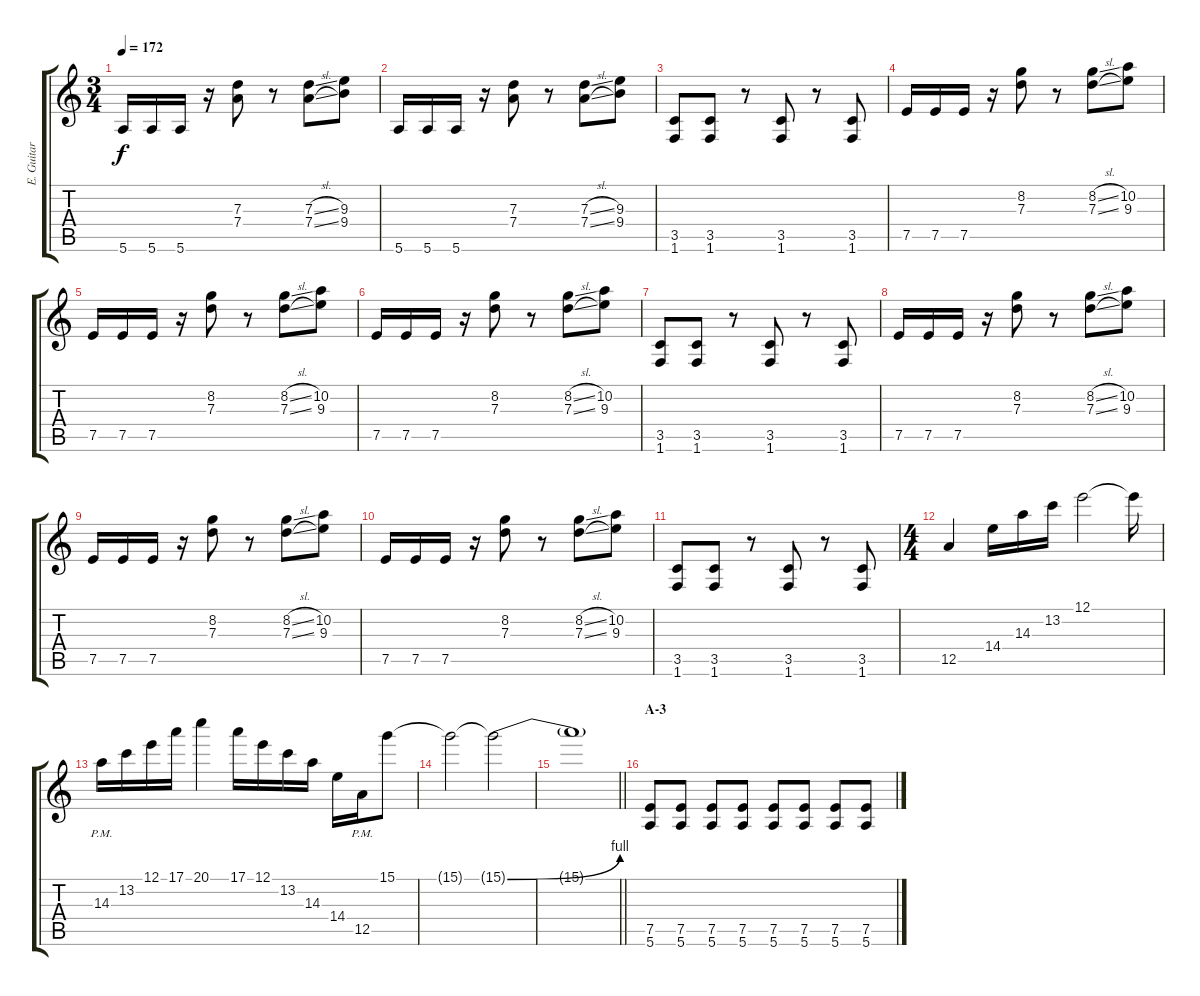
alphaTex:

\track ("E. Guitar II" "E. Guitar ") {instrument distortionguitar}
\staff {score tabs}
\tuning (E4 B3 G3 D3 A2 E2) {hide}
\ts (3 4)
\tempo 172
\clef g2
\ks c
5.6.16{dy f} 5.6.16 5.6.16 r.16 (7.3 7.4).8 r.8 (7.3{sl} 7.4{sl}).8 (9.3 9.4).8 |
5.6.16 5.6.16 5.6.16 r.16 (7.3 7.4).8 r.8 (7.3{sl} 7.4{sl}).8 (9.3 9.4).8 |
(3.5 1.6).8 (3.5 1.6).8 r.8 (3.5 1.6).8 r.8 (3.5 1.6).8 |
7.5.16 7.5.16 7.5.16 r.16 (8.2 7.3).8 r.8 (8.2{sl} 7.3{sl}).8 (10.2 9.3).8 |
7.5.16 7.5.16 7.5.16 r.16 (8.2 7.3).8 r.8 (8.2{sl} 7.3{sl}).8 (10.2 9.3).8 |
7.5.16 7.5.16 7.5.16 r.16 (8.2 7.3).8 r.8 (8.2{sl} 7.3{sl}).8 (10.2 9.3).8 |
(3.5 1.6).8 (3.5 1.6).8 r.8 (3.5 1.6).8 r.8 (3.5 1.6).8 |
7.5.16 7.5.16 7.5.16 r.16 (8.2 7.3).8 r.8 (8.2{sl} 7.3{sl}).8 (10.2 9.3).8 |
7.5.16 7.5.16 7.5.16 r.16 (8.2 7.3).8 r.8 (8.2{sl} 7.3{sl}).8 (10.2 9.3).8 |
7.5.16 7.5.16 7.5.16 r.16 (8.2 7.3).8 r.8 (8.2{sl} 7.3{sl}).8 (10.2 9.3).8 |
(3.5 1.6).8 (3.5 1.6).8 r.8 (3.5 1.6).8 r.8 (3.5 1.6).8 |
\ts (4 4)
12.5.4 14.4.16 14.3.16 13.2.16 12.1.2 12.1{t}.16 |
14.3{pm}.16 13.2.16 12.1.16 17.1.16 20.1.4 17.1.16 12.1.16 13.2.16 14.3.16 14.4.16 12.5{pm}.16 15.1.8 |
15.1{t}.2 15.1{be (bend 0 0 60 4) t}.2 |
\barLineRight lightlight
15.1{t}.1 |
\section ("" "A-3")
(7.5 5.6).8 (7.5 5.6).8 (7.5 5.6).8 (7.5 5.6).8 (7.5 5.6).8 (7.5 5.6).8 (7.5 5.6).8 (7.5 5.6).8
